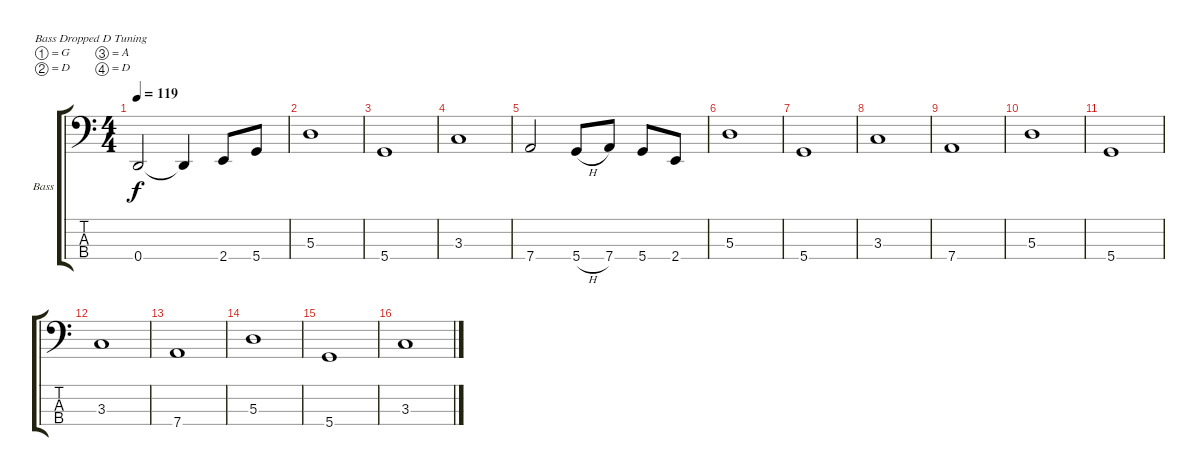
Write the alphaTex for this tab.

\defaultSystemsLayout 4
\bracketExtendMode groupsimilarinstruments
\firstSystemTrackNameOrientation horizontal
\otherSystemsTrackNameOrientation horizontal
\track ("Electric Bass" "Bass") {instrument electricbassfinger}
\staff {score tabs}
\tuning (G2 D2 A1 D1)
\ts (4 4)
\tempo 119
\clef f4
\ks c
0.4.2{dy f} 0.4{t}.4 2.4.8 5.4.8 |
5.3.1 |
5.4.1 |
3.3.1 |
7.4.2 5.4{h}.8 7.4.8 5.4.8 2.4.8 |
5.3.1 |
5.4.1 |
3.3.1 |
7.4.1 |
5.3.1 |
5.4.1 |
3.3.1 |
7.4.1 |
5.3.1 |
5.4.1 |
3.3.1
